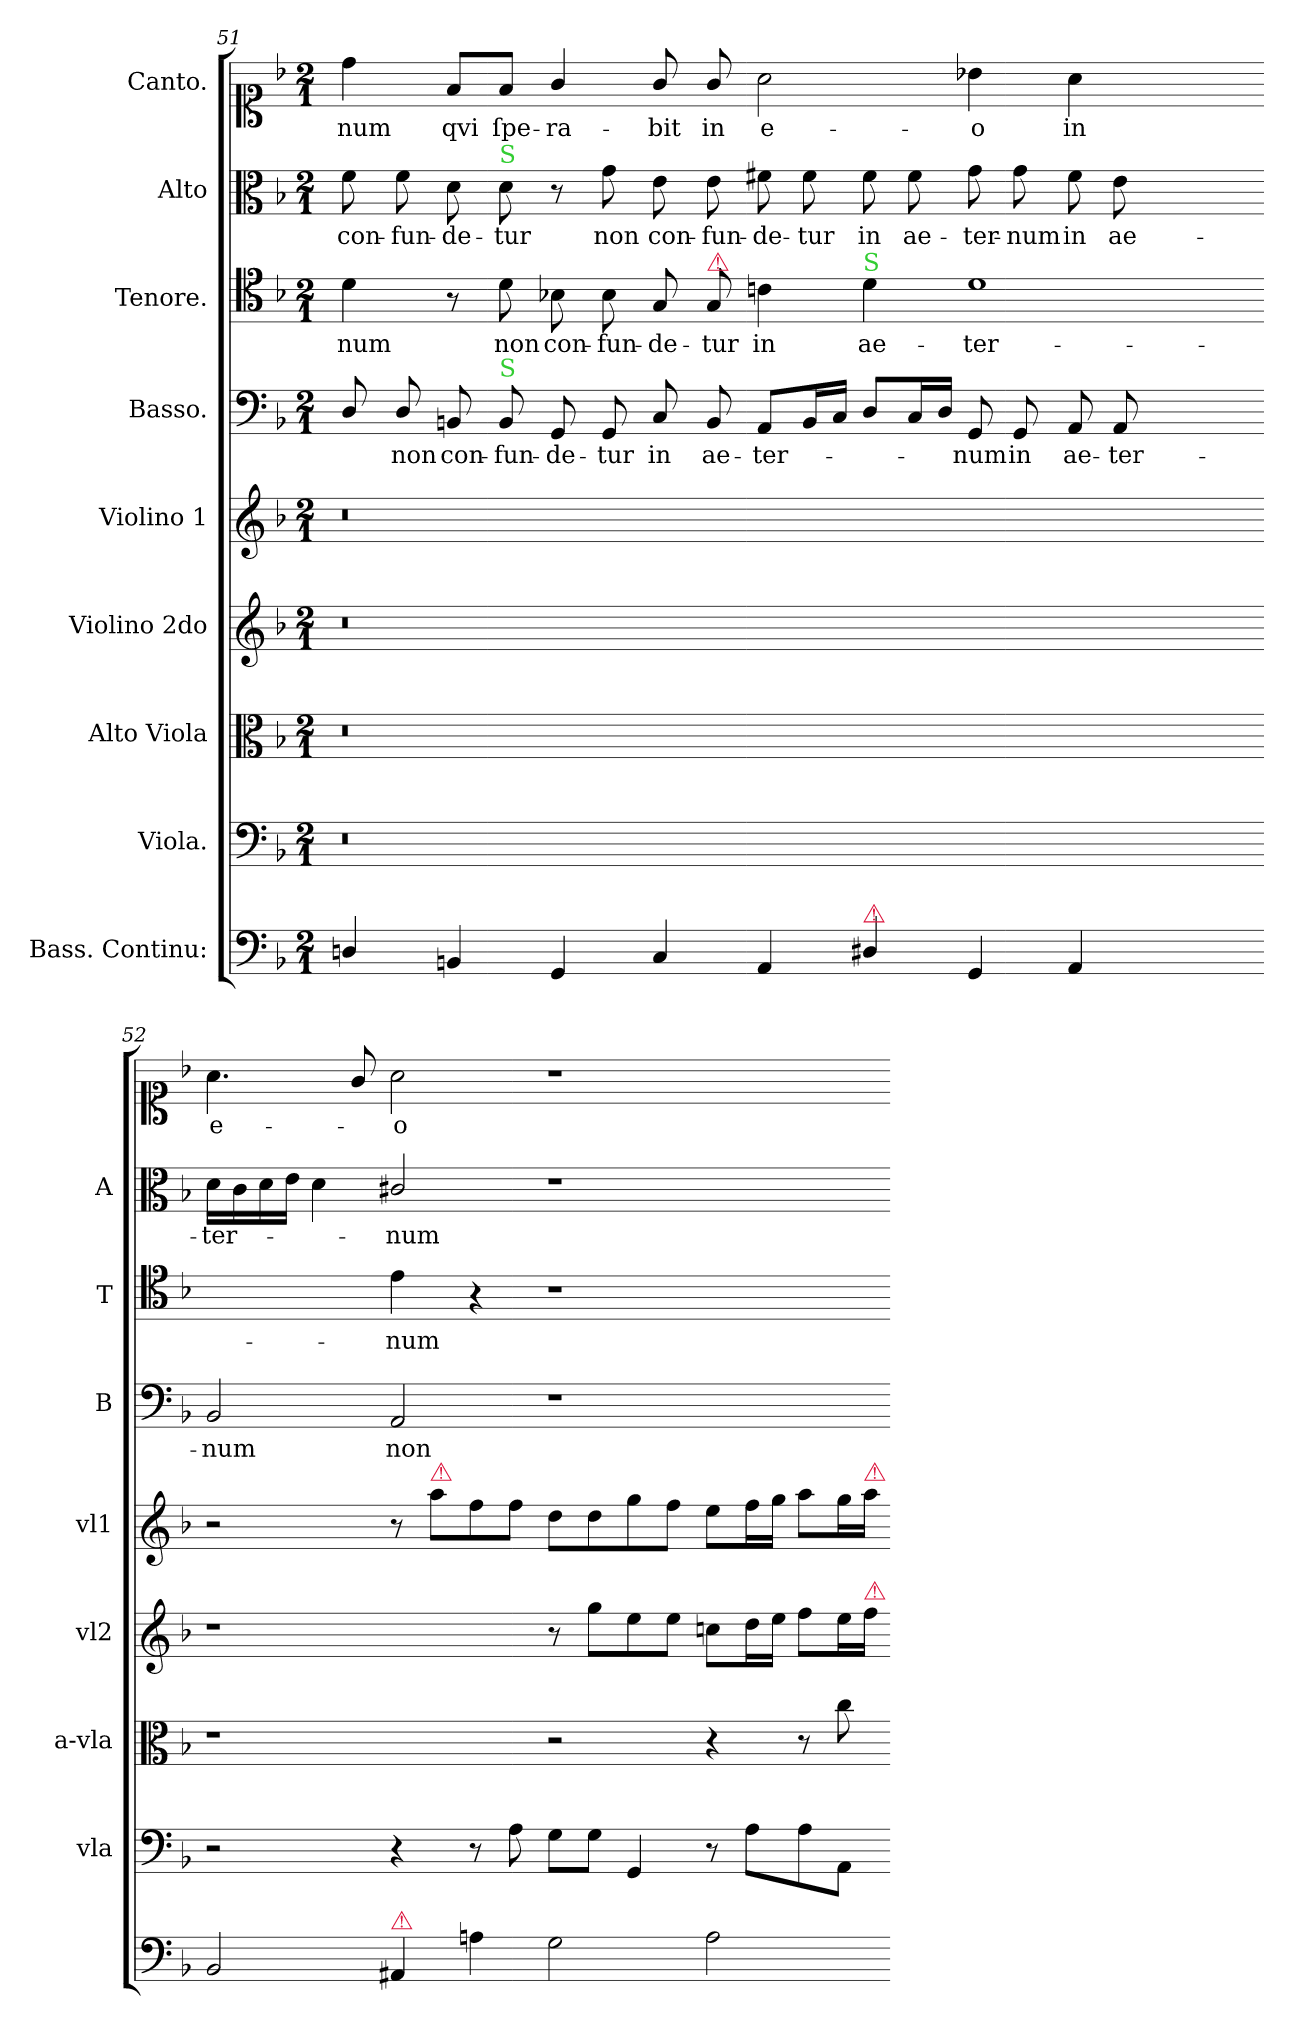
**kern	**kern	**kern	**kern	**kern	**kern	**text	**kern	**text	**kern	**text	**kern	**text
*part9	*part8	*part7	*part6	*part5	*part4	*part4	*part3	*part3	*part2	*part2	*part1	*part1
*staff9	*staff8	*staff7	*staff6	*staff5	*staff4	*staff4	*staff3	*staff3	*staff2	*staff2	*staff1	*staff1
*I"Bass. Continu:	*I"Viola.	*I"Alto Viola	*I"Violino 2do	*I"Violino 1	*I"Basso.	*	*I"Tenore.	*	*I"Alto	*	*I"Canto.	*
*	*I'vla	*I'a-vla	*I'vl2	*I'vl1	*I'B	*	*I'T	*	*I'A	*	*	*
*clefF4	*clefF4	*clefC3	*clefG2	*clefG2	*clefF4	*	*clefC4	*	*clefC3	*	*clefC1	*
*k[b-]	*k[b-]	*k[b-]	*k[b-]	*k[b-]	*k[b-]	*	*k[b-]	*	*k[b-]	*	*k[b-]	*
*M2/1	*M2/1	*M2/1	*M2/1	*M2/1	*M2/1	*	*M2/1	*	*M2/1	*	*M2/1	*
=51	=51	=51	=51	=51	=51	=51	=51	=51	=51	=51	=51	=51
4Dn/	0r	0r	0r	0r	8D/	.	4d\	-num	8f\	con-	4dd\	-num
.	.	.	.	.	8D/	non	.	.	8f\	-fun-	.	.
4BBn/	.	.	.	.	8BBn/	con-	8r	.	8d\	-de-	8f/L	qvi
!	!	!	!	!	!	!	!	!	!LO:TX:a:color=limegreen:t=S	!	!	!
!	!	!	!	!	!LO:TX:a:color=limegreen:t=S	!	!	!	!	!	!	!
.	.	.	.	.	8BB/	-fun-	8d\	non	8d\	-tur	8f/J	ſpe-
4GG/	.	.	.	.	8GG/	-de-	8B-X\	con-	8r	.	4g/	-ra-
!	!	!	!	!	!	!	!	!	!	!LO:LY:i	!	!
.	.	.	.	.	8GG/	-tur	8B-\	-fun-	8g\	non	.	.
!	!	!	!	!	!	!	!	!	!	!LO:LY:i	!	!
4C/	.	.	.	.	8C/	in	8G/	-de-	8e\	con-	8g/	-bit
!	!	!	!	!	!	!	!LO:TX:a:color=crimson:t=⚠	!	!	!	!	!
!	!	!	!	!	!	!	!	!	!	!LO:LY:i	!	!
.	.	.	.	.	8BB/	ae-	8G/	-tur	8e\	-fun-	8g/	in
!	!	!	!	!	!	!	!	!	!	!LO:LY:i	!	!
4AA/	.	.	.	.	8AA/L	-ter-	4cn\	in	8f#X\	-de-	2a\	e-
!	!	!	!	!	!	!	!	!	!	!LO:LY:i	!	!
.	.	.	.	.	16BB/L	.	.	.	8f#\	-tur	.	.
.	.	.	.	.	16C/JJ	.	.	.	.	.	.	.
!	!	!	!	!	!	!	!LO:TX:a:color=limegreen:t=S	!	!	!	!	!
!LO:TX:a:color=crimson:t=⚠	!	!	!	!	!	!	!	!	!	!	!	!
4D#X/	.	.	.	.	8D/L	.	4d\	ae-	8f#\	in	.	.
.	.	.	.	.	16C/L	.	.	.	8f#\	ae-	.	.
.	.	.	.	.	16D/JJ	.	.	.	.	.	.	.
4GG/	.	.	.	.	8GG/	-num	1d\	-ter-	8g\	-ter-	4b-X\	-o
.	.	.	.	.	8GG/	in	.	.	8g\	-num	.	.
4AA/	.	.	.	.	8AA/	ae-	.	.	8f#\	in	4a\	in
.	.	.	.	.	8AA/	-ter-	.	.	8e\	ae-	.	.
2ryy	2ryy	2ryy	2ryy	2ryy	2ryy	.	.	.	2ryy	.	2ryy	.
=52-	=52-	=52-	=52-	=52-	=52-	=52-	=52-	=52-	=52-	=52-	=52-	=52-
2BB/	2r	1r	1r	2r	2BB/	-num	2ryy	.	16d\LL	-ter-	4.a\	e-
.	.	.	.	.	.	.	.	.	16c\	.	.	.
.	.	.	.	.	.	.	.	.	16d\	.	.	.
.	.	.	.	.	.	.	.	.	16e\JJ	.	.	.
.	.	.	.	.	.	.	.	.	4d\	.	.	.
.	.	.	.	.	.	.	.	.	.	.	8g/	.
!LO:TX:a:color=crimson:t=⚠	!	!	!	!	!	!	!	!	!	!	!	!
4AA#X/	4r	.	.	8r	2AA/	non	4e\	-num	2c#X/	-num	2a\	-o
!	!	!	!	!LO:TX:a:color=crimson:t=⚠	!	!	!	!	!	!	!	!
.	.	.	.	8aa\L	.	.	.	.	.	.	.	.
4An\	8r	.	.	8ff\	.	.	4r	.	.	.	.	.
.	8A\	.	.	8ff\J	.	.	.	.	.	.	.	.
2G\	8G\L	2r	8r	8dd\L	1r	.	1r	.	1r	.	1r	.
.	8G\J	.	8gg\L	8dd\	.	.	.	.	.	.	.	.
.	4GG/	.	8ee\	8gg\	.	.	.	.	.	.	.	.
.	.	.	8ee\J	8ff\J	.	.	.	.	.	.	.	.
2A\	8r	4r	8ccn\L	8ee\L	.	.	.	.	.	.	.	.
.	8A\L	.	16dd\L	16ff\L	.	.	.	.	.	.	.	.
.	.	.	16ee\JJ	16gg\JJ	.	.	.	.	.	.	.	.
.	8A\	8r	8ff\L	8aa\L	.	.	.	.	.	.	.	.
.	8AA/J	8cc\	16ee\L	16gg\L	.	.	.	.	.	.	.	.
!	!	!	!	!LO:TX:a:color=crimson:t=⚠	!	!	!	!	!	!	!	!
!	!	!	!LO:TX:a:color=crimson:t=⚠	!	!	!	!	!	!	!	!	!
.	.	.	16ff\JJ	16aa\JJ	.	.	.	.	.	.	.	.
=-	=-	=-	=-	=-	=-	=-	=-	=-	=-	=-	=-	=-
*-	*-	*-	*-	*-	*-	*-	*-	*-	*-	*-	*-	*-
